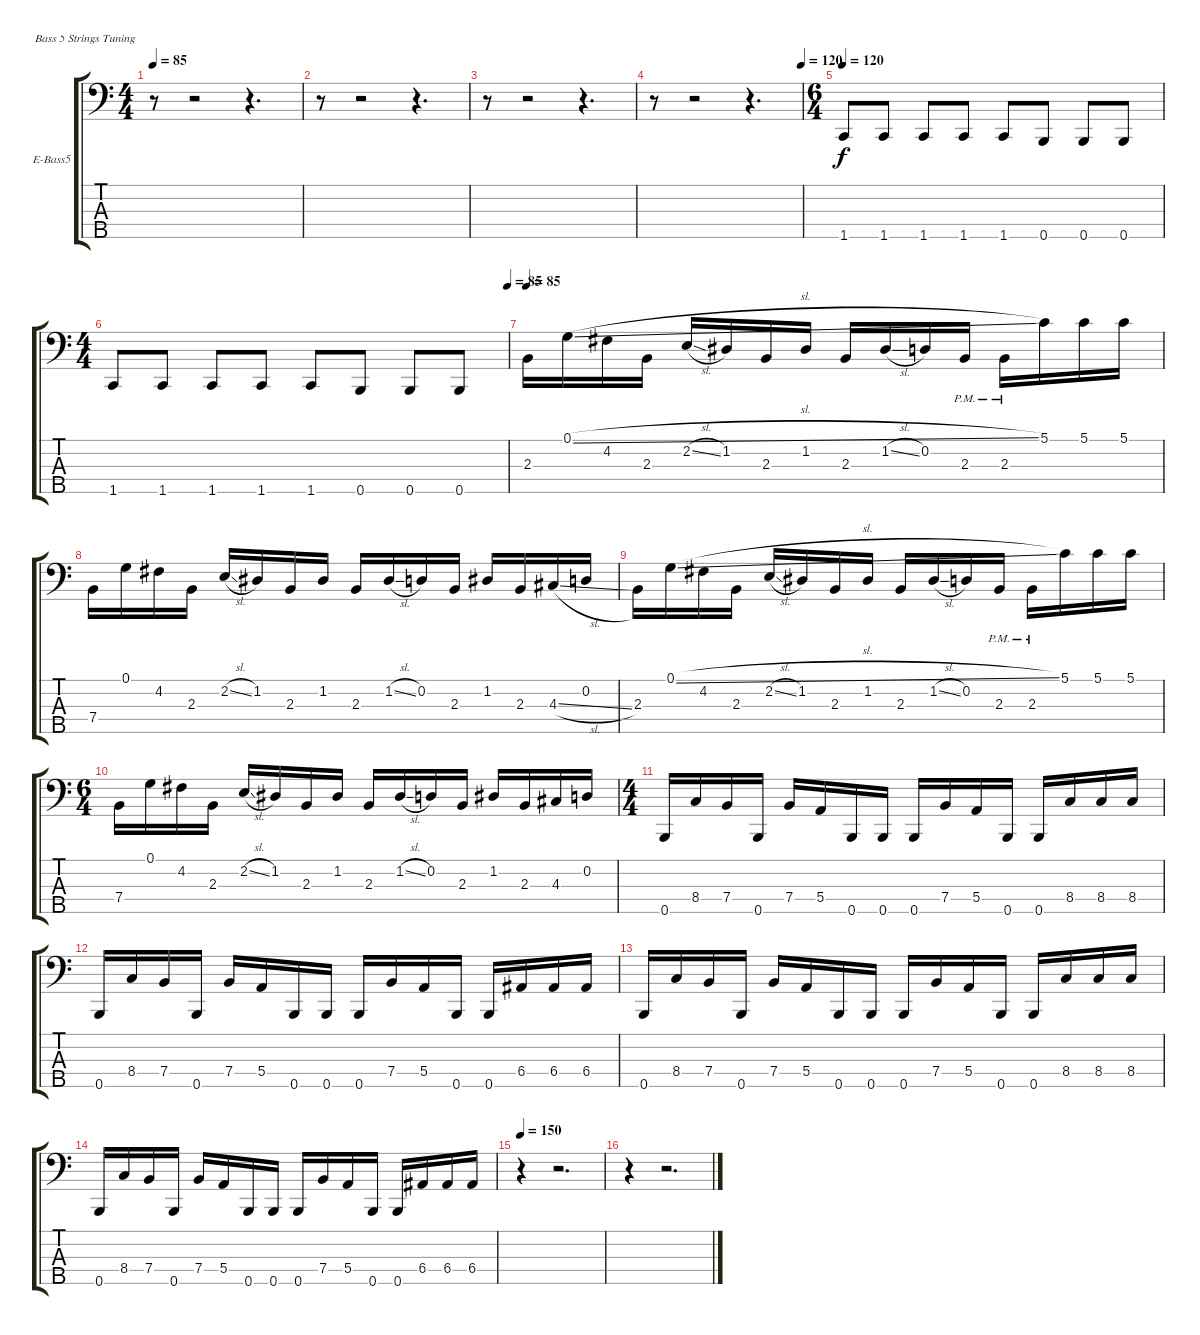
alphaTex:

\bracketExtendMode groupsimilarinstruments
\firstSystemTrackNameOrientation horizontal
\otherSystemsTrackNameOrientation horizontal
\track ("Басс" "E-Bass5") {instrument electricbasspick}
\staff {score tabs}
\tuning (G2 D2 A1 E1 B0)
\ts (4 4)
\beaming (8 2 2 2 2)
\tempo 85
\clef f4
\ks c
r.8{dy f} r.2 r.4{d} |
r.8 r.2 r.4{d} |
r.8 r.2 r.4{d} |
\tempo (120 1)
r.8 r.2 r.4{d} |
\ts (6 4)
\tempo 120
1.5.8 1.5.8 1.5.8 1.5.8 1.5.8 0.5.8 0.5.8 0.5.8 |
\ts (4 4)
\tempo (85 1)
1.5.8 1.5.8 1.5.8 1.5.8 1.5.8 0.5.8 0.5.8 0.5.8 |
\tempo 85
2.3.16 0.1{sl}.16 4.2.16 2.3.16 2.2{sl}.16 1.2.16 2.3.16 1.2.16 2.3.16 1.2{sl}.16 0.2.16 2.3{pm}.16 2.3{pm}.16 5.1.16 5.1.16 5.1.16 |
7.4.16 0.1.16 4.2.16 2.3.16 2.2{sl}.16 1.2.16 2.3.16 1.2.16 2.3.16 1.2{sl}.16 0.2.16 2.3.16 1.2.16 2.3.16 4.3{sl}.16 0.2.16 |
2.3.16 0.1{sl}.16 4.2.16 2.3.16 2.2{sl}.16 1.2.16 2.3.16 1.2.16 2.3.16 1.2{sl}.16 0.2.16 2.3{pm}.16 2.3{pm}.16 5.1.16 5.1.16 5.1.16 |
\ts (6 4)
7.4.16 0.1.16 4.2.16 2.3.16 2.2{sl}.16 1.2.16 2.3.16 1.2.16 2.3.16 1.2{sl}.16 0.2.16 2.3.16 1.2.16 2.3.16 4.3.16 0.2.16 |
\ts (4 4)
0.5.16 8.4.16 7.4.16 0.5.16 7.4.16 5.4.16 0.5.16 0.5.16 0.5.16 7.4.16 5.4.16 0.5.16 0.5.16 8.4.16 8.4.16 8.4.16 |
0.5.16 8.4.16 7.4.16 0.5.16 7.4.16 5.4.16 0.5.16 0.5.16 0.5.16 7.4.16 5.4.16 0.5.16 0.5.16 6.4.16 6.4.16 6.4.16 |
0.5.16 8.4.16 7.4.16 0.5.16 7.4.16 5.4.16 0.5.16 0.5.16 0.5.16 7.4.16 5.4.16 0.5.16 0.5.16 8.4.16 8.4.16 8.4.16 |
0.5.16 8.4.16 7.4.16 0.5.16 7.4.16 5.4.16 0.5.16 0.5.16 0.5.16 7.4.16 5.4.16 0.5.16 0.5.16 6.4.16 6.4.16 6.4.16 |
\tempo 150
r.4 r.2{d} |
r.4 r.2{d}
